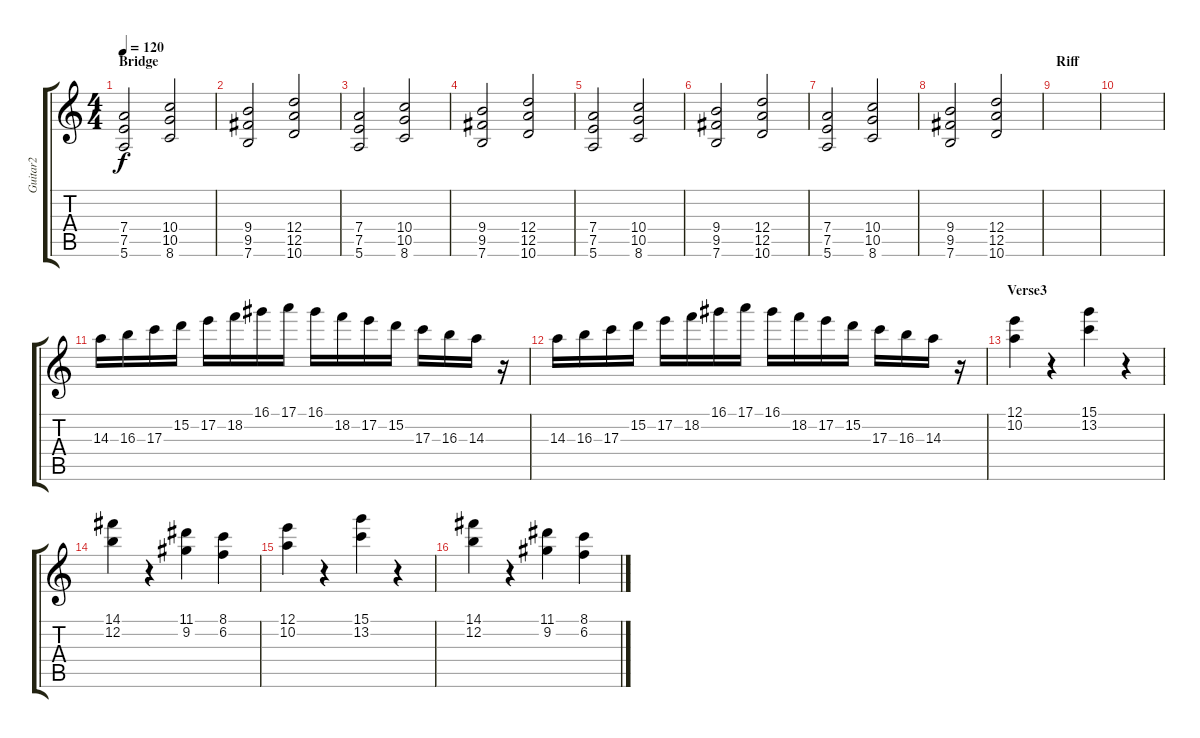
\track ("Guitar2" "Guitar2") {instrument distortionguitar}
\staff {score tabs}
\tuning (E4 B3 G3 D3 A2 E2) {hide}
\ts (4 4)
\section ("" "Bridge")
\tempo 120
\clef g2
\ks c
(7.4 7.5 5.6).2{dy f} (10.4 10.5 8.6).2 |
(9.4 9.5 7.6).2 (12.4 12.5 10.6).2 |
(7.4 7.5 5.6).2 (10.4 10.5 8.6).2 |
(9.4 9.5 7.6).2 (12.4 12.5 10.6).2 |
(7.4 7.5 5.6).2 (10.4 10.5 8.6).2 |
(9.4 9.5 7.6).2 (12.4 12.5 10.6).2 |
(7.4 7.5 5.6).2 (10.4 10.5 8.6).2 |
(9.4 9.5 7.6).2 (12.4 12.5 10.6).2 |
\section ("" "Riff")
|
|
14.3.16 16.3.16 17.3.16 15.2.16 17.2.16 18.2.16 16.1.16 17.1.16 16.1.16 18.2.16 17.2.16 15.2.16 17.3.16 16.3.16 14.3.16 r.16 |
14.3.16 16.3.16 17.3.16 15.2.16 17.2.16 18.2.16 16.1.16 17.1.16 16.1.16 18.2.16 17.2.16 15.2.16 17.3.16 16.3.16 14.3.16 r.16 |
\section ("" "Verse3")
(12.1 10.2).4 r.4 (15.1 13.2).4 r.4 |
(14.1 12.2).4 r.4 (11.1 9.2).4 (8.1 6.2).4 |
(12.1 10.2).4 r.4 (15.1 13.2).4 r.4 |
(14.1 12.2).4 r.4 (11.1 9.2).4 (8.1 6.2).4
